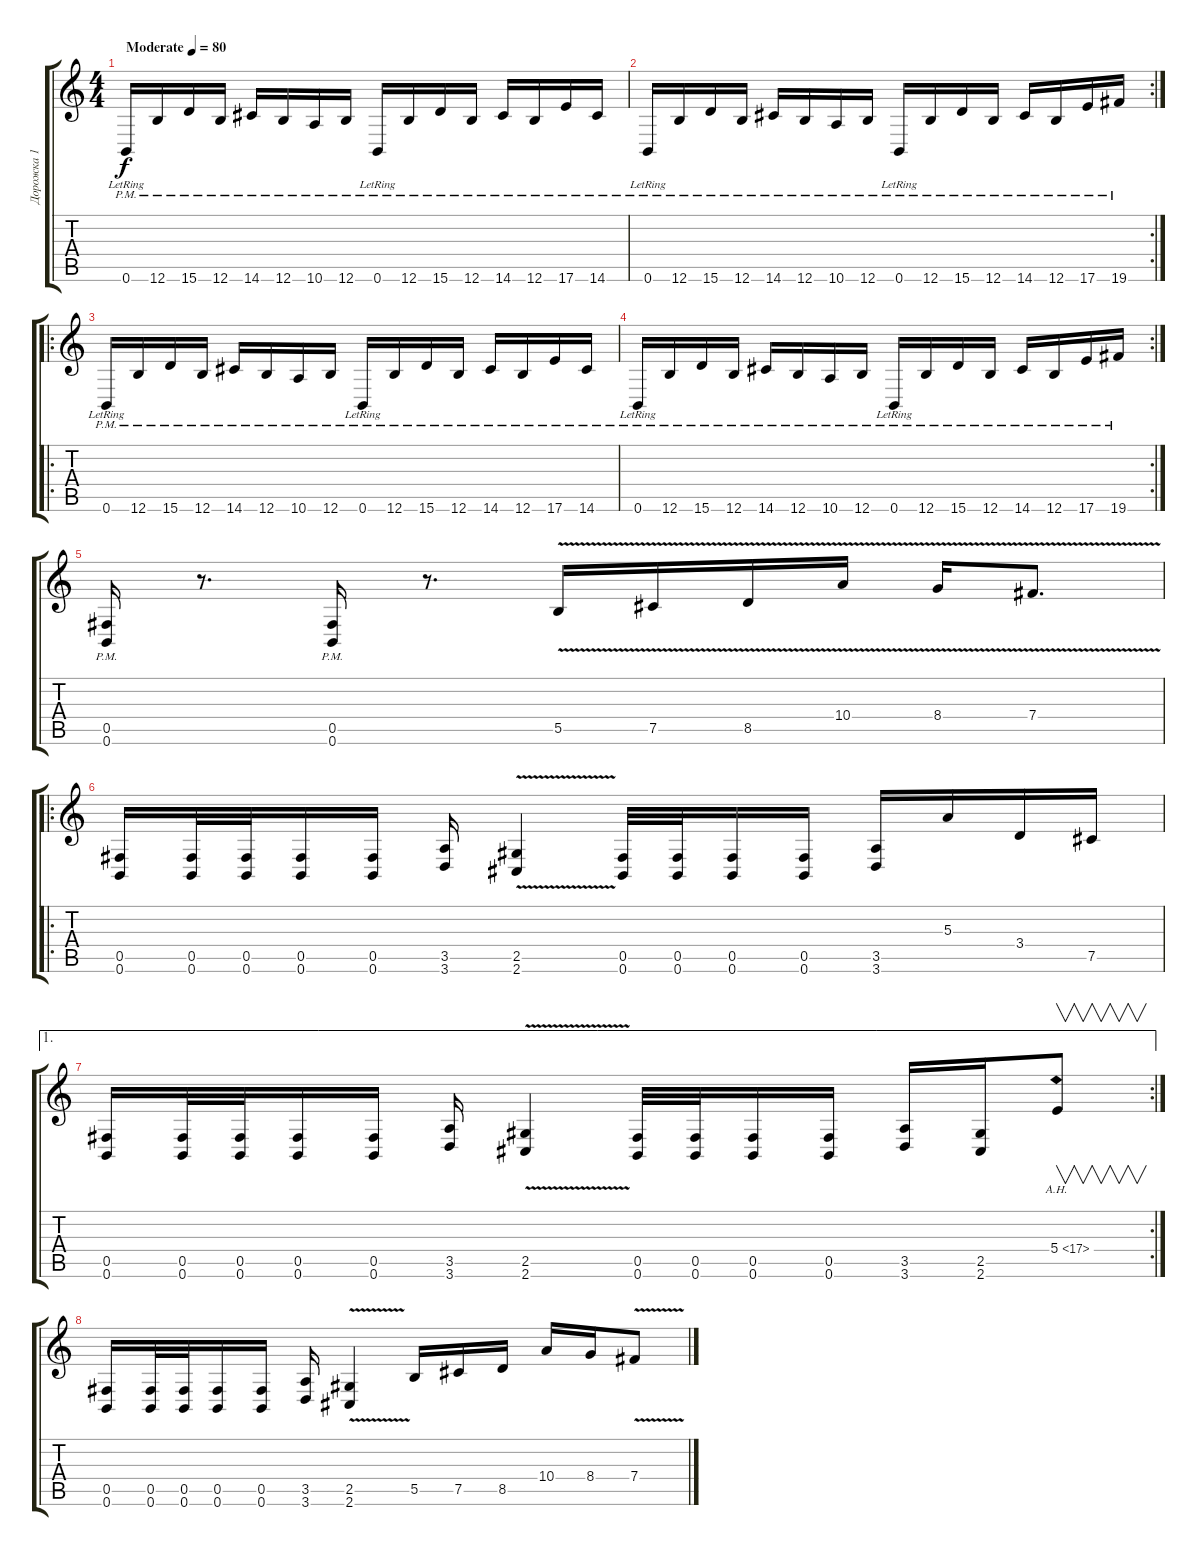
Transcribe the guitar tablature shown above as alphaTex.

\track ("Дорожка 1" "Дорожка 1") {instrument electricguitarmuted}
\staff {score tabs}
\tuning (Db4 Ab3 E3 B2 Gb2 B1) {hide}
\ts (4 4)
\tempo (80 "Moderate")
\clef g2
\ks c
0.6{pm lr}.16{dy f instrument electricguitarmuted} 12.6{pm}.16 15.6{pm}.16 12.6{pm}.16 14.6{pm}.16 12.6{pm}.16 10.6{pm}.16 12.6{pm}.16 0.6{pm lr}.16 12.6{pm}.16 15.6{pm}.16 12.6{pm}.16 14.6{pm}.16 12.6{pm}.16 17.6{pm}.16 14.6{pm}.16 |
\rc 2
0.6{pm lr}.16 12.6{pm}.16 15.6{pm}.16 12.6{pm}.16 14.6{pm}.16 12.6{pm}.16 10.6{pm}.16 12.6{pm}.16 0.6{pm lr}.16 12.6{pm}.16 15.6{pm}.16 12.6{pm}.16 14.6{pm}.16 12.6{pm}.16 17.6{pm}.16 19.6{pm}.16 |
\ro
0.6{pm lr}.16 12.6{pm}.16 15.6{pm}.16 12.6{pm}.16 14.6{pm}.16 12.6{pm}.16 10.6{pm}.16 12.6{pm}.16 0.6{pm lr}.16 12.6{pm}.16 15.6{pm}.16 12.6{pm}.16 14.6{pm}.16 12.6{pm}.16 17.6{pm}.16 14.6{pm}.16 |
\rc 2
0.6{pm lr}.16 12.6{pm}.16 15.6{pm}.16 12.6{pm}.16 14.6{pm}.16 12.6{pm}.16 10.6{pm}.16 12.6{pm}.16 0.6{pm lr}.16 12.6{pm}.16 15.6{pm}.16 12.6{pm}.16 14.6{pm}.16 12.6{pm}.16 17.6{pm}.16 19.6{pm}.16 |
(0.5{pm} 0.6{pm}).16{instrument distortionguitar} r.8{d} (0.5{pm} 0.6{pm}).16{instrument distortionguitar} r.8{d} 5.5{v}.16 7.5{v}.16 8.5{v}.16 10.4{v}.16 8.4{v}.16 7.4{v}.8{d} |
\ro
(0.5 0.6).16 (0.5 0.6).32 (0.5 0.6).32 (0.5 0.6).16 (0.5 0.6).16 (3.5 3.6).16 (2.5{v} 2.6{v}).4 (0.5 0.6).32 (0.5 0.6).32 (0.5 0.6).16 (0.5 0.6).16 (3.5 3.6).16 5.3.16 3.4.16 7.5.16 |
\ae 1
\rc 2
(0.5 0.6).16 (0.5 0.6).32 (0.5 0.6).32 (0.5 0.6).16 (0.5 0.6).16 (3.5 3.6).16 (2.5{v} 2.6{v}).4 (0.5 0.6).32 (0.5 0.6).32 (0.5 0.6).16 (0.5 0.6).16 (3.5 3.6).16 (2.5 2.6).16 5.4{ah 12}.8{v} |
(0.5 0.6).16 (0.5 0.6).32 (0.5 0.6).32 (0.5 0.6).16 (0.5 0.6).16 (3.5 3.6).16 (2.5{v} 2.6{v}).4 5.5.16 7.5.16 8.5.16 10.4.16 8.4.16 7.4{v}.8
